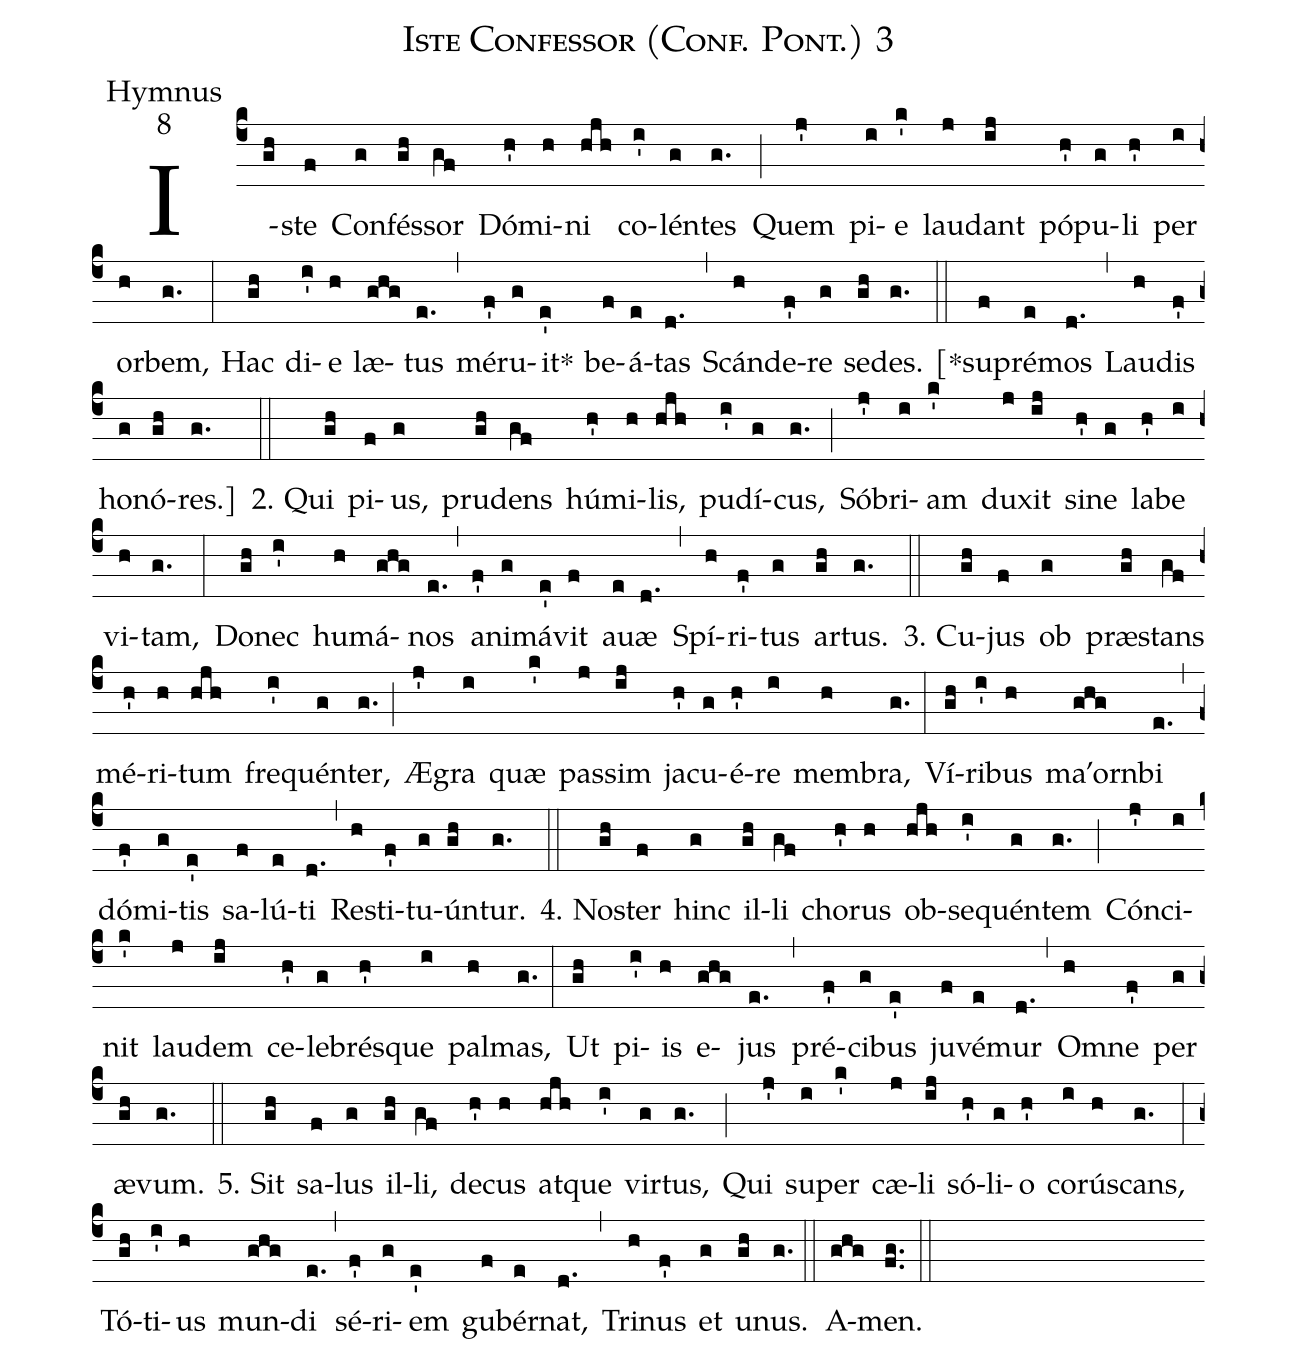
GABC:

name:Iste Confessor (Conf. Pont.) 3;
office-part:Hymnus;
mode:8;
%%
%%
(c4) I(gh)ste(f) Con(g)fés(gh)sor(gf) Dó(h')mi(h)ni(hjh) co(i')lén(g)tes(g.) (;) Quem(j') pi(i)e(k') lau(j)dant(ij) pó(h')pu(g)li(h') per(i) or(h)bem,(g.) (:) Hac(gh) di(i')e(h) læ(ghg)tus(e.) (,) mé(f')ru(g)it*(e') be(f)á(e)tas(d.) (,) Scán(h)de(f')re(g) se(gh)des.(g.) (::) <v>[</v>*su(f)pré(e)mos(d.) (,) Lau(h)dis(f') ho(g)nó(gh)res.<v>]</v>(g.) (::)

2. Qui(gh) pi(f)us,(g) pru(gh)dens(gf) hú(h')mi(h)lis,(hjh) pu(i')dí(g)cus,(g.) (;) Só(j')bri(i)am(k') du(j)xit(ij) si(h')ne(g) la(h')be(i) vi(h)tam,(g.) (:) Do(gh)nec(i') hu(h)má(ghg)nos(e.) (,) a(f')ni(g)má(e')vit(f) au(e)æ(d.) (,) Spí(h)ri(f')tus(g) ar(gh)tus.(g.) (::)

3. Cu(gh)jus(f) ob(g) præ(gh)stans(gf) mé(h')ri(h)tum(hjh) fre(i')quén(g)ter,(g.) (;) Æ(j')gra(i) quæ(k') pas(j)sim(ij) ja(h')cu(g)é(h')re(i) mem(h)bra,(g.) (:) Ví(gh)ri(i')bus(h) ma'or(ghg)nbi(e.) (,) dó(f')mi(g)tis(e') sa(f)lú(e)ti(d.) (,) Re(h)sti(f')tu(g)ún(gh)tur.(g.) (::)

4. No(gh)ster(f) hinc(g) il(gh)li(gf) cho(h')rus(h) ob(hjh)se(i')quén(g)tem(g.) (;) Cón(j')ci(i)nit(k') lau(j)dem(ij) ce(h')le(g)brés(h')que(i) pal(h)mas,(g.) (:) Ut(gh) pi(i')is(h) e(ghg)jus(e.) (,) pré(f')ci(g)bus(e') ju(f)vé(e)mur(d.) (,) O(h)mne(f') per(g) æ(gh)vum.(g.) (::)

5. Sit(gh) sa(f)lus(g) il(gh)li,(gf) de(h')cus(h) at(hjh)que(i') vir(g)tus,(g.) (;) Qui(j') su(i)per(k') cæ(j)li(ij) só(h')li(g)o(h') cor(i)ú(h)scans,(g.) (:) Tó(gh)ti(i')us(h) mun(ghg)di(e.) (,) sé(f')ri(g)em(e') gu(f)bér(e)nat,(d.) (,) Tri(h)nus(f') et(g) u(gh)nus.(g.) (::) A(ghg)men.(fg..) (::)
